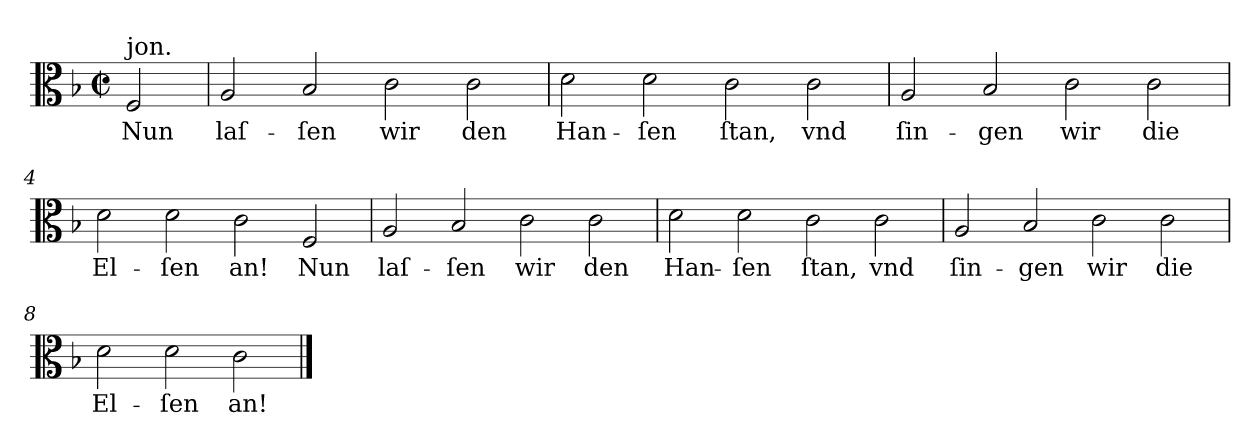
**kern	**text
*part1	*part1
*staff1	*staff1
*clefC3	*
*k[b-]	*
*F:ion	*
*M4/2	*
*met(c|)	*
=	=
!LO:TX:a:t=jon.	!
2F	Nun
=1	=1
2A	laſ-
2B-	-ſen
2c	wir
2c	den
=2	=2
2d	Han-
2d	-ſen
2c	ſtan,
2c	vnd
=3	=3
2A	ſin-
2B-	-gen
2c	wir
2c	die
=4	=4
2d	El-
2d	-ſen
2c	an!
2F	Nun
=5	=5
2A	laſ-
2B-	-ſen
2c	wir
2c	den
=6	=6
2d	Han-
2d	-ſen
2c	ſtan,
2c	vnd
=7	=7
2A	ſin-
2B-	-gen
2c	wir
2c	die
=8	=8
2d	El-
2d	-ſen
2c	an!
==	==
*-	*-
